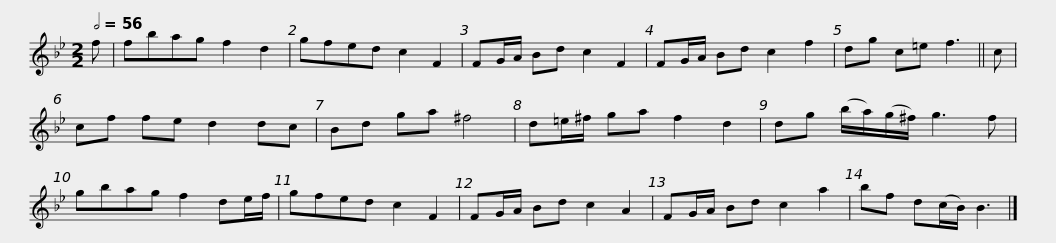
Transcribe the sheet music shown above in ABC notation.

X:1
L:1/8
Q:1/2=56
M:2/2
I:linebreak $
K:Bb
V:1 treble
V:1
 f | fbag f2 d2 | gfed c2 F2 | FG/A/ Bd c2 F2 | FG/A/ Bd c2 f2 | %5
 dg c=e f3 || c | cf fe d2 dc |$ Bd ga ^f4 | d=e/^f/ ga f2 d2 | %10
 dg (b/a/)(g/^f/) g3 f | gbag f2 de/f/ | gfed c2 F2 |$ FG/A/ Bd c2 A2 | FG/A/ Bd c2 a2 | %15
 bf d(c/B/) B3 |] %16
